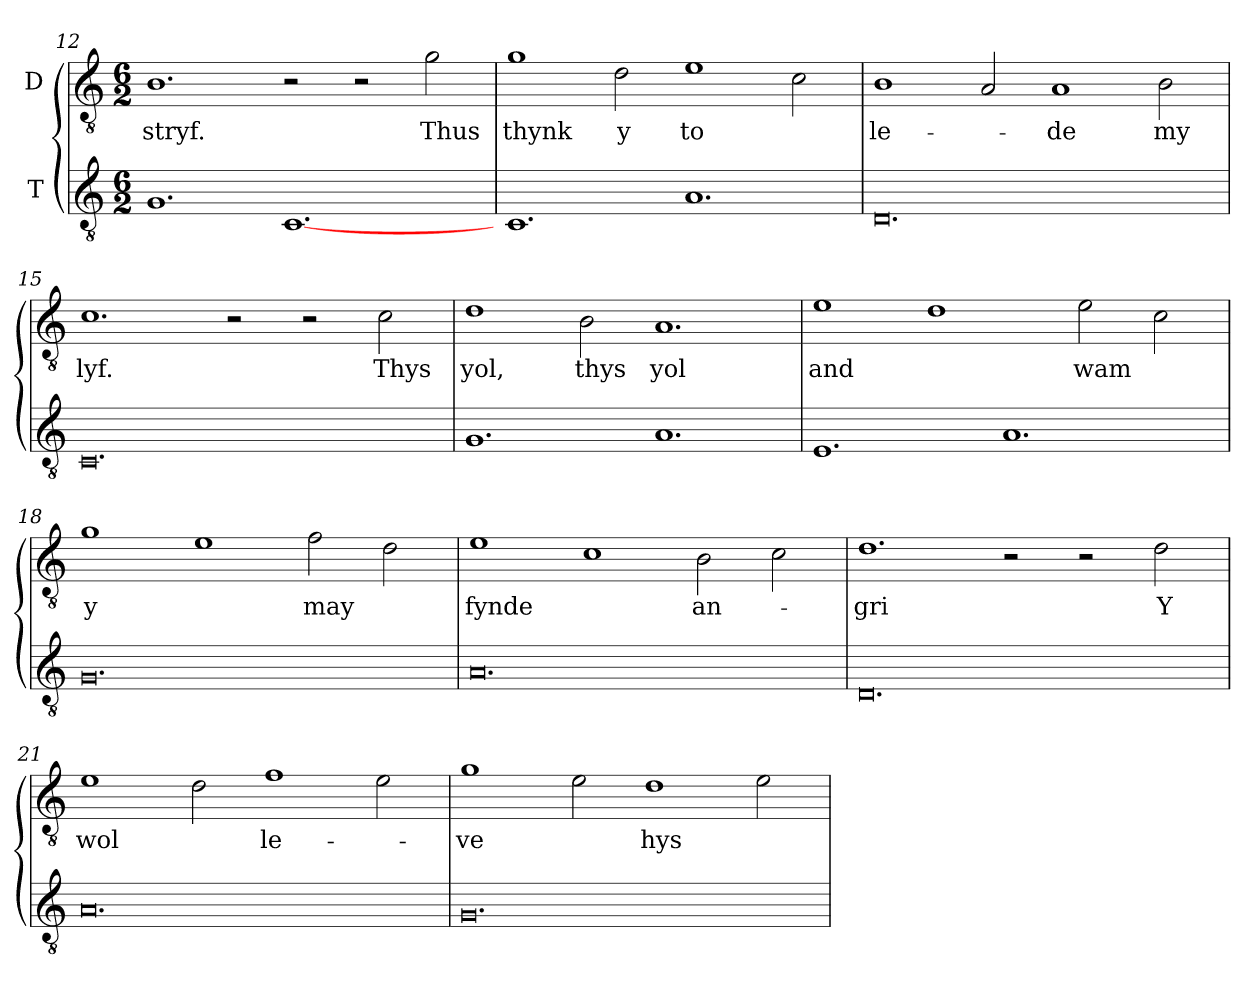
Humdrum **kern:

**kern	**kern	**text
*part2	*part1	*part1
*staff2	*staff1	*staff1
*I"T	*I"D	*
*clefGv2	*clefGv2	*
*ITrd7c12	*ITrd7c12	*
*k[]	*k[]	*
*C:	*C:	*
*M6/2	*M6/2	*
=12	=12	=12
!	!	!LO:LY:b:color=#000000
1.GGi/	1.BBi/	stryf.
[1.CCi/	2r	.
.	2r	.
!	!	!LO:LY:b:color=#000000
.	2Gi\	Thus
=13	=13	=13
!	!	!LO:LY:b:color=#000000
1.CCi/	1Gi\	thynk
!	!	!LO:LY:b:color=#000000
.	2Di\	y
!	!	!LO:LY:b:color=#000000
1.AAi/	1Ei\	to
.	2Ci\	.
=14	=14	=14
!	!	!LO:LY:b:color=#000000
0.DDi/	1BBi/	le-
.	2AAi/	.
!	!	!LO:LY:b:color=#000000
.	1AAi/	-de
!	!	!LO:LY:b:color=#000000
.	2BBi\	my
=15	=15	=15
!	!	!LO:LY:b:color=#000000
0.CCi/	1.Ci\	lyf.
.	2r	.
.	2r	.
!	!	!LO:LY:b:color=#000000
.	2Ci\	Thys
!!LO:LB:g=z
=16	=16	=16
!	!	!LO:LY:b:color=#000000
1.GGi/	1Di\	yol,
!	!	!LO:LY:b:color=#000000
.	2BBi\	thys
!	!	!LO:LY:b:color=#000000
1.AAi/	1.AAi/	yol
=17	=17	=17
!	!	!LO:LY:b:color=#000000
1.EEi/	1Ei\	and
.	1Di\	.
1.AAi/	.	.
!	!	!LO:LY:b:color=#000000
.	2Ei\	wam
.	2Ci\	.
=18	=18	=18
!	!	!LO:LY:b:color=#000000
0.GGi/	1Gi\	y
.	1Ei\	.
!	!	!LO:LY:b:color=#000000
.	2Fi\	may
.	2Di\	.
=19	=19	=19
!	!	!LO:LY:b:color=#000000
0.AAi/	1Ei\	fynde
.	1Ci\	.
!	!	!LO:LY:b:color=#000000
.	2BBi\	an-
.	2Ci\	.
=20	=20	=20
!	!	!LO:LY:b:color=#000000
0.DDi/	1.Di\	-gri
.	2r	.
.	2r	.
!	!	!LO:LY:b:color=#000000
.	2Di\	Y
!!LO:LB:g=z
=21	=21	=21
!	!	!LO:LY:b:color=#000000
0.AAi/	1Ei\	wol
.	2Di\	.
!	!	!LO:LY:b:color=#000000
.	1Fi\	le-
.	2Ei\	.
=22	=22	=22
!	!	!LO:LY:b:color=#000000
0.GGi/	1Gi\	-ve
.	2Ei\	.
!	!	!LO:LY:b:color=#000000
.	1Di\	hys
.	2Ei\	.
=	=	=
*-	*-	*-
